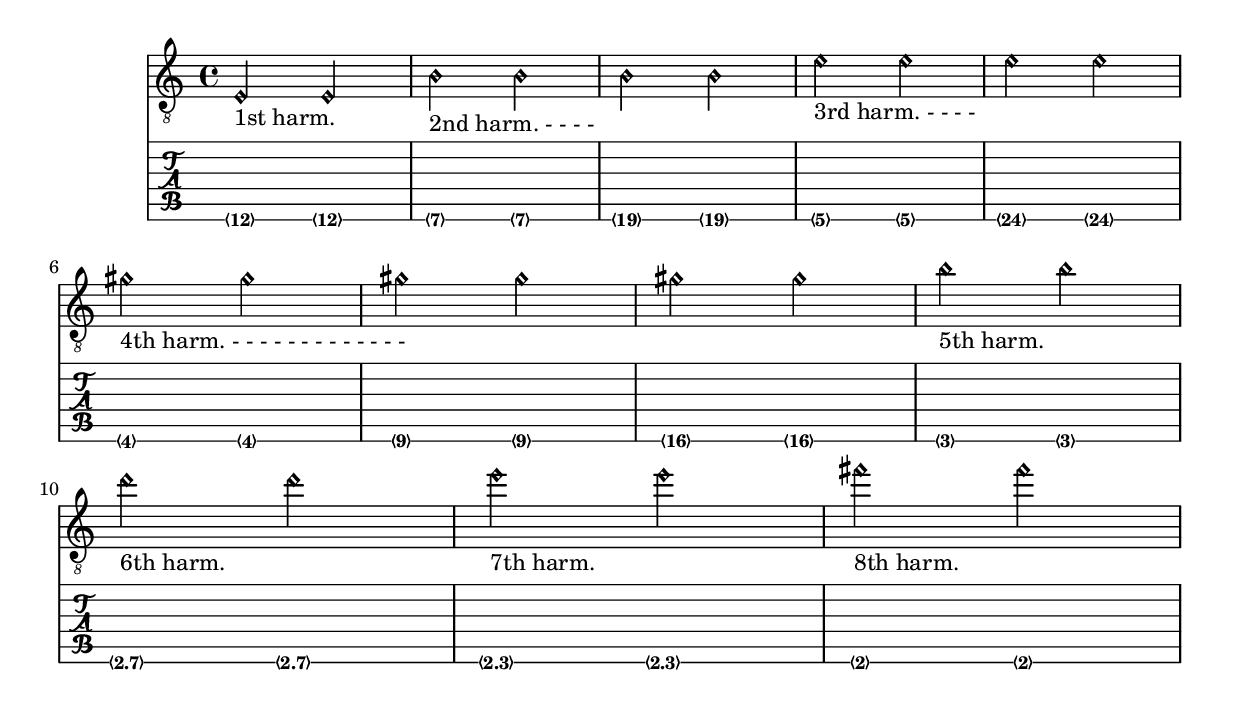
%% http://lsr.di.unimi.it/LSR/Item?id=819
%% see also http://lilypond.org/doc/v2.18/Documentation/notation/common-notation-for-fretted-strings.html
%% see also http://lilypond.org/doc/v2.18/Documentation/snippets/fretted-strings#fretted-strings-slides-in-tablature

%LSR modified by P.P.Schneider on Feb.2014

openStringHarmonics = {
  %first harmonic
  \harmonicByFret #12 e,2\6_\markup{"1st harm."}
  \harmonicByRatio #1/2 e,\6
  %second harmonic
  \harmonicByFret #7 e,\6_\markup{"2nd harm. - - - -"}
  \harmonicByRatio #1/3 e,\6
  \harmonicByFret #19 e,\6
  \harmonicByRatio #2/3 e,\6
  %\harmonicByFret #19 < e,\6 a,\5 d\4 >
  %\harmonicByRatio #2/3 < e,\6 a,\5 d\4 >
  %third harmonic
  \harmonicByFret #5 e,\6_\markup{"3rd harm. - - - -"}
  \harmonicByRatio #1/4 e,\6
  \harmonicByFret #24 e,\6
  \harmonicByRatio #3/4 e,\6
  \break
  %fourth harmonic
  \harmonicByFret #4 e,\6_\markup{"4th harm. - - - - - - - - - - - - -"}
  \harmonicByRatio #1/5 e,\6
  \harmonicByFret #9 e,\6
  \harmonicByRatio #2/5 e,\6
  \harmonicByFret #16 e,\6
  \harmonicByRatio #3/5 e,\6
  %fifth harmonic
  \harmonicByFret #3 e,\6_\markup{"5th harm."}
  \harmonicByRatio #1/6 e,\6
  \break
  %sixth harmonic
  \harmonicByFret #2.7 e,\6_\markup{"6th harm."}
  \harmonicByRatio #1/7 e,\6
  %seventh harmonic
  \harmonicByFret #2.3 e,\6_\markup{"7th harm."}
  \harmonicByRatio #1/8 e,\6
  %eighth harmonic
  \harmonicByFret #2 e,\6_\markup{"8th harm."}
  \harmonicByRatio #1/9 e,\6
}

\score {
  <<
    \new Staff \with { \omit StringNumber } {
      \new Voice {
        \clef "treble_8"
        \openStringHarmonics
      }
    }
    \new TabStaff {
      \new TabVoice {
        \openStringHarmonics
      }
    }
  >>
}
